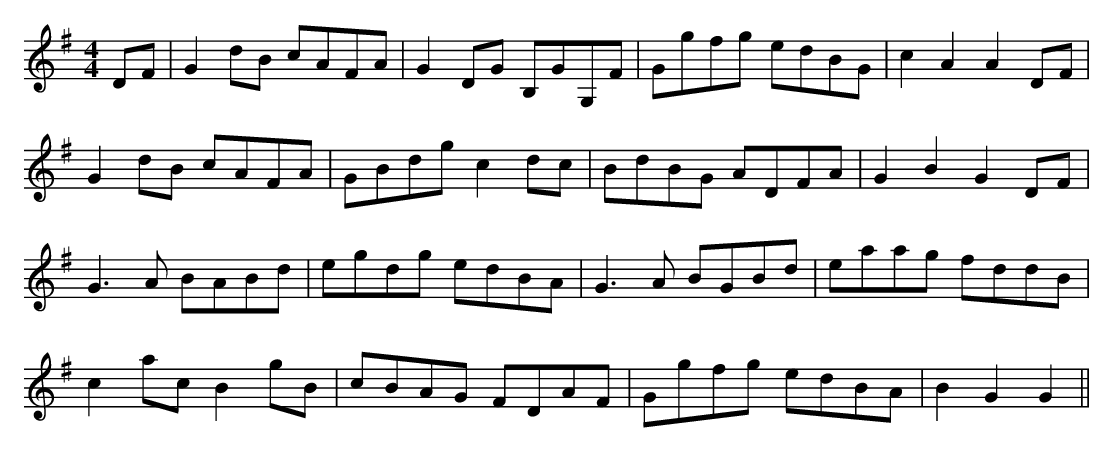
X:1
M:4/4
K:G
DF|G2 dB cAFA|G2 DG B,GG,F|Ggfg edBG|c2 A2 A2 DF|
G2 dB cAFA|GBdg c2dc|BdBG ADFA|G2 B2 G2 DF|
G3A BABd|egdg edBA|G3A BGBd|eaag fddB|
c2ac B2gB|cBAG FDAF|Ggfg edBA|B2 G2 G2||
